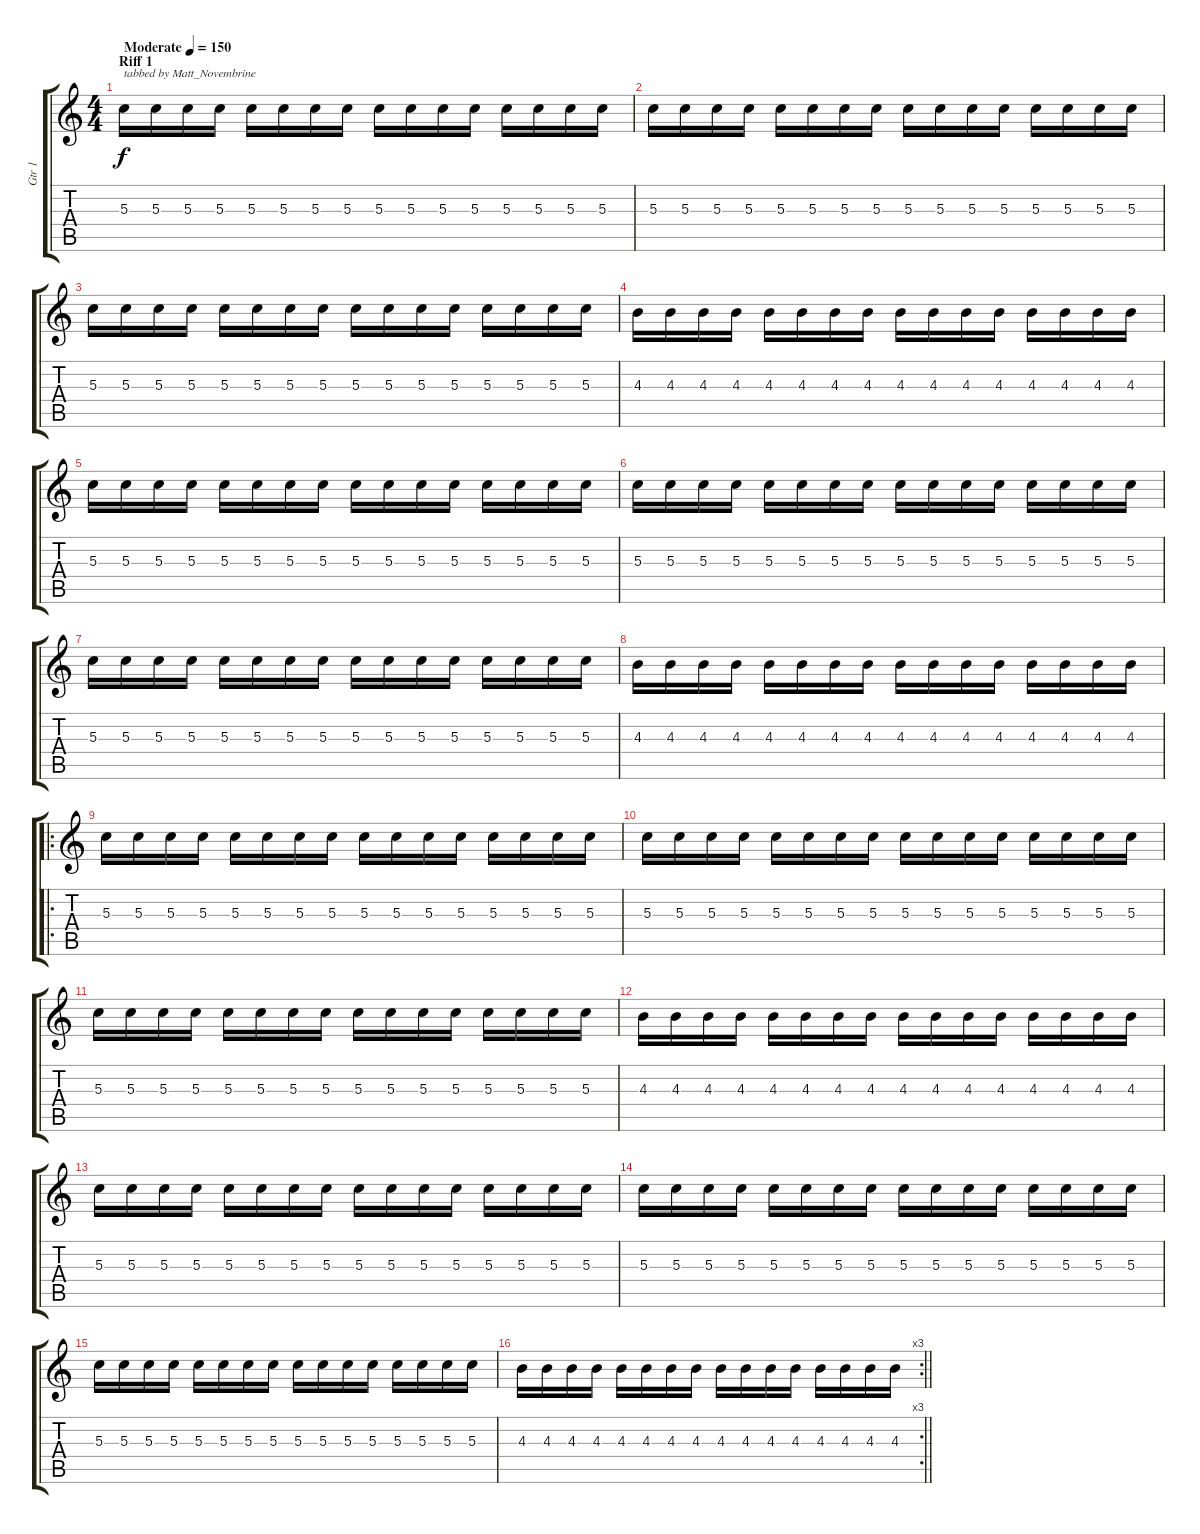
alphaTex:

\track ("Gtr 1" "Gtr 1") {instrument distortionguitar}
\staff {score tabs}
\tuning (E4 B3 G3 D3 A2 E2) {hide}
\ts (4 4)
\section ("" "Riff 1")
\tempo (150 "Moderate")
\clef g2
\ks c
5.3.16{txt "tabbed by Matt_Novembrine" dy f instrument distortionguitar} 5.3.16 5.3.16 5.3.16 5.3.16 5.3.16 5.3.16 5.3.16 5.3.16 5.3.16 5.3.16 5.3.16 5.3.16 5.3.16 5.3.16 5.3.16 |
5.3.16 5.3.16 5.3.16 5.3.16 5.3.16 5.3.16 5.3.16 5.3.16 5.3.16 5.3.16 5.3.16 5.3.16 5.3.16 5.3.16 5.3.16 5.3.16 |
5.3.16 5.3.16 5.3.16 5.3.16 5.3.16 5.3.16 5.3.16 5.3.16 5.3.16 5.3.16 5.3.16 5.3.16 5.3.16 5.3.16 5.3.16 5.3.16 |
4.3.16 4.3.16 4.3.16 4.3.16 4.3.16 4.3.16 4.3.16 4.3.16 4.3.16 4.3.16 4.3.16 4.3.16 4.3.16 4.3.16 4.3.16 4.3.16 |
5.3.16 5.3.16 5.3.16 5.3.16 5.3.16 5.3.16 5.3.16 5.3.16 5.3.16 5.3.16 5.3.16 5.3.16 5.3.16 5.3.16 5.3.16 5.3.16 |
5.3.16 5.3.16 5.3.16 5.3.16 5.3.16 5.3.16 5.3.16 5.3.16 5.3.16 5.3.16 5.3.16 5.3.16 5.3.16 5.3.16 5.3.16 5.3.16 |
5.3.16 5.3.16 5.3.16 5.3.16 5.3.16 5.3.16 5.3.16 5.3.16 5.3.16 5.3.16 5.3.16 5.3.16 5.3.16 5.3.16 5.3.16 5.3.16 |
4.3.16 4.3.16 4.3.16 4.3.16 4.3.16 4.3.16 4.3.16 4.3.16 4.3.16 4.3.16 4.3.16 4.3.16 4.3.16 4.3.16 4.3.16 4.3.16 |
\ro
5.3.16 5.3.16 5.3.16 5.3.16 5.3.16 5.3.16 5.3.16 5.3.16 5.3.16 5.3.16 5.3.16 5.3.16 5.3.16 5.3.16 5.3.16 5.3.16 |
5.3.16 5.3.16 5.3.16 5.3.16 5.3.16 5.3.16 5.3.16 5.3.16 5.3.16 5.3.16 5.3.16 5.3.16 5.3.16 5.3.16 5.3.16 5.3.16 |
5.3.16 5.3.16 5.3.16 5.3.16 5.3.16 5.3.16 5.3.16 5.3.16 5.3.16 5.3.16 5.3.16 5.3.16 5.3.16 5.3.16 5.3.16 5.3.16 |
4.3.16 4.3.16 4.3.16 4.3.16 4.3.16 4.3.16 4.3.16 4.3.16 4.3.16 4.3.16 4.3.16 4.3.16 4.3.16 4.3.16 4.3.16 4.3.16 |
5.3.16 5.3.16 5.3.16 5.3.16 5.3.16 5.3.16 5.3.16 5.3.16 5.3.16 5.3.16 5.3.16 5.3.16 5.3.16 5.3.16 5.3.16 5.3.16 |
5.3.16 5.3.16 5.3.16 5.3.16 5.3.16 5.3.16 5.3.16 5.3.16 5.3.16 5.3.16 5.3.16 5.3.16 5.3.16 5.3.16 5.3.16 5.3.16 |
5.3.16 5.3.16 5.3.16 5.3.16 5.3.16 5.3.16 5.3.16 5.3.16 5.3.16 5.3.16 5.3.16 5.3.16 5.3.16 5.3.16 5.3.16 5.3.16 |
\rc 3
\barLineRight lightlight
4.3.16 4.3.16 4.3.16 4.3.16 4.3.16 4.3.16 4.3.16 4.3.16 4.3.16 4.3.16 4.3.16 4.3.16 4.3.16 4.3.16 4.3.16 4.3.16
